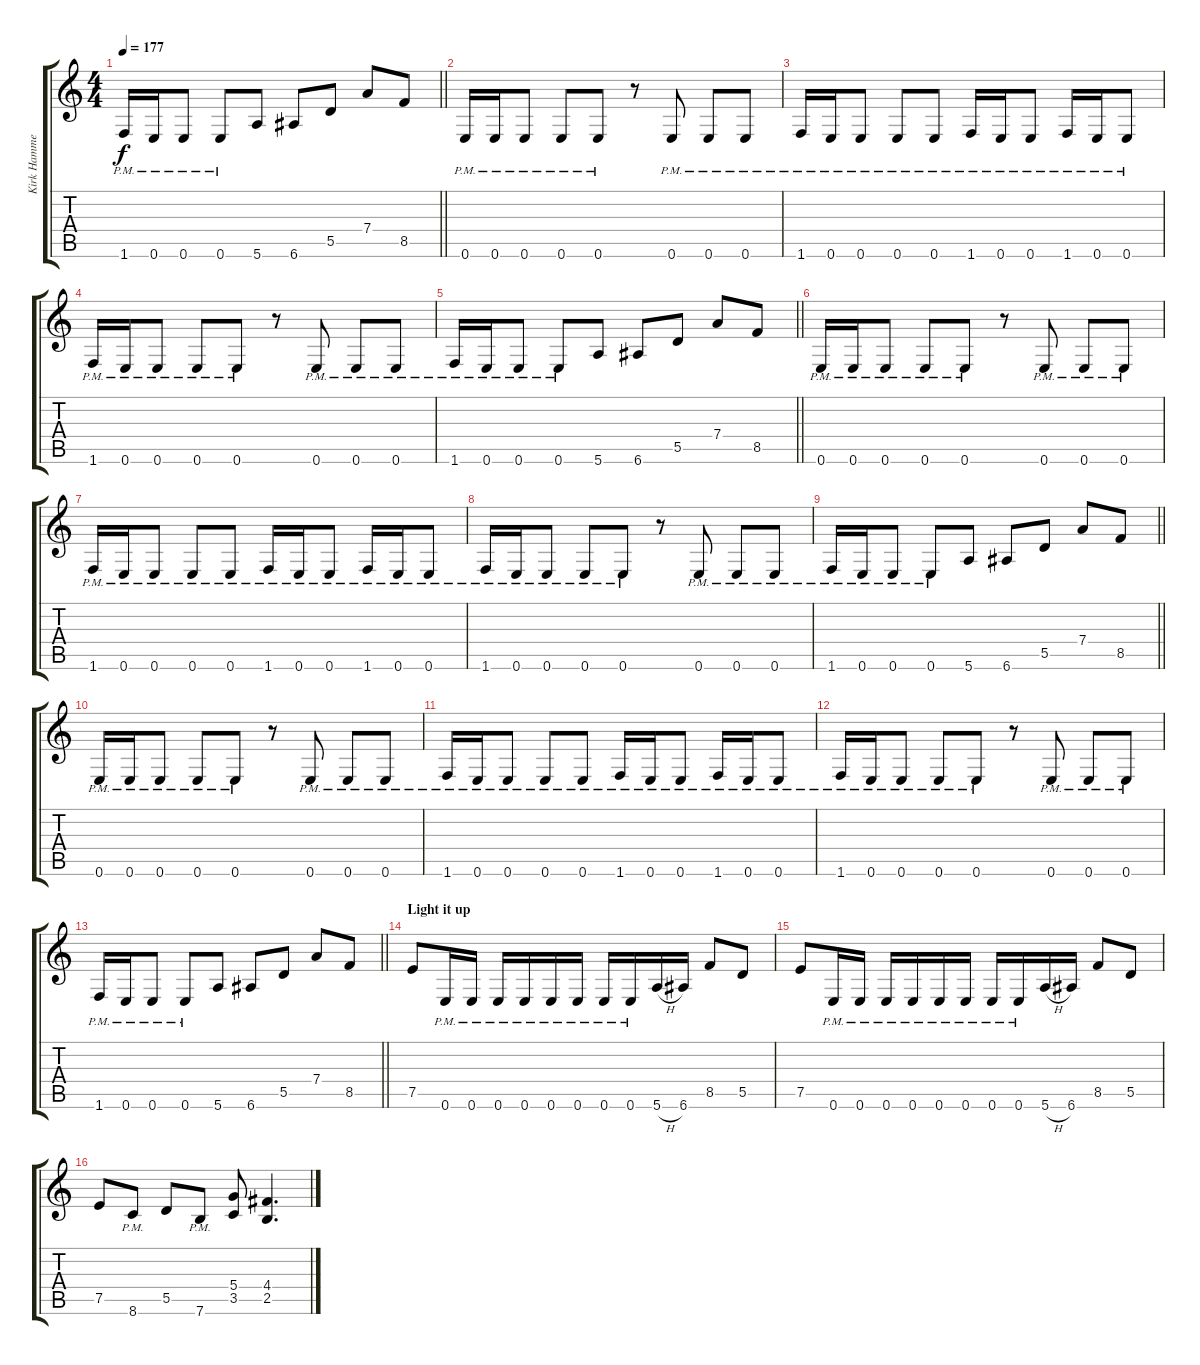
\track ("Kirk Hammett" "Kirk Hamme") {instrument distortionguitar}
\staff {score tabs}
\tuning (E4 B3 G3 D3 A2 E2) {hide}
\ts (4 4)
\tempo 177
\clef g2
\barLineRight lightlight
\ks c
1.6{pm}.16{dy f} 0.6{pm}.16 0.6{pm}.8 0.6{pm}.8 5.6.8 6.6.8 5.5.8 7.4.8 8.5.8 |
0.6{pm}.16 0.6{pm}.16 0.6{pm}.8 0.6{pm}.8 0.6{pm}.8 r.8 0.6{pm}.8 0.6{pm}.8 0.6{pm}.8 |
1.6{pm}.16 0.6{pm}.16 0.6{pm}.8 0.6{pm}.8 0.6{pm}.8 1.6{pm}.16 0.6{pm}.16 0.6{pm}.8 1.6{pm}.16 0.6{pm}.16 0.6{pm}.8 |
1.6{pm}.16 0.6{pm}.16 0.6{pm}.8 0.6{pm}.8 0.6{pm}.8 r.8 0.6{pm}.8 0.6{pm}.8 0.6{pm}.8 |
\barLineRight lightlight
1.6{pm}.16 0.6{pm}.16 0.6{pm}.8 0.6{pm}.8 5.6.8 6.6.8 5.5.8 7.4.8 8.5.8 |
0.6{pm}.16 0.6{pm}.16 0.6{pm}.8 0.6{pm}.8 0.6{pm}.8 r.8 0.6{pm}.8 0.6{pm}.8 0.6{pm}.8 |
1.6{pm}.16 0.6{pm}.16 0.6{pm}.8 0.6{pm}.8 0.6{pm}.8 1.6{pm}.16 0.6{pm}.16 0.6{pm}.8 1.6{pm}.16 0.6{pm}.16 0.6{pm}.8 |
1.6{pm}.16 0.6{pm}.16 0.6{pm}.8 0.6{pm}.8 0.6{pm}.8 r.8 0.6{pm}.8 0.6{pm}.8 0.6{pm}.8 |
\barLineRight lightlight
1.6{pm}.16 0.6{pm}.16 0.6{pm}.8 0.6{pm}.8 5.6.8 6.6.8 5.5.8 7.4.8 8.5.8 |
0.6{pm}.16 0.6{pm}.16 0.6{pm}.8 0.6{pm}.8 0.6{pm}.8 r.8 0.6{pm}.8 0.6{pm}.8 0.6{pm}.8 |
1.6{pm}.16 0.6{pm}.16 0.6{pm}.8 0.6{pm}.8 0.6{pm}.8 1.6{pm}.16 0.6{pm}.16 0.6{pm}.8 1.6{pm}.16 0.6{pm}.16 0.6{pm}.8 |
1.6{pm}.16 0.6{pm}.16 0.6{pm}.8 0.6{pm}.8 0.6{pm}.8 r.8 0.6{pm}.8 0.6{pm}.8 0.6{pm}.8 |
\barLineRight lightlight
1.6{pm}.16 0.6{pm}.16 0.6{pm}.8 0.6{pm}.8 5.6.8 6.6.8 5.5.8 7.4.8 8.5.8 |
\section ("" "Light it up")
7.5.8 0.6{pm}.16 0.6{pm}.16 0.6{pm}.16 0.6{pm}.16 0.6{pm}.16 0.6{pm}.16 0.6{pm}.16 0.6{pm}.16 5.6{h}.16 6.6.16 8.5.8 5.5.8 |
7.5.8 0.6{pm}.16 0.6{pm}.16 0.6{pm}.16 0.6{pm}.16 0.6{pm}.16 0.6{pm}.16 0.6{pm}.16 0.6{pm}.16 5.6{h}.16 6.6.16 8.5.8 5.5.8 |
7.5.8 8.6{pm}.8 5.5.8 7.6{pm}.8 (5.4 3.5).8 (4.4 2.5).4{d}
